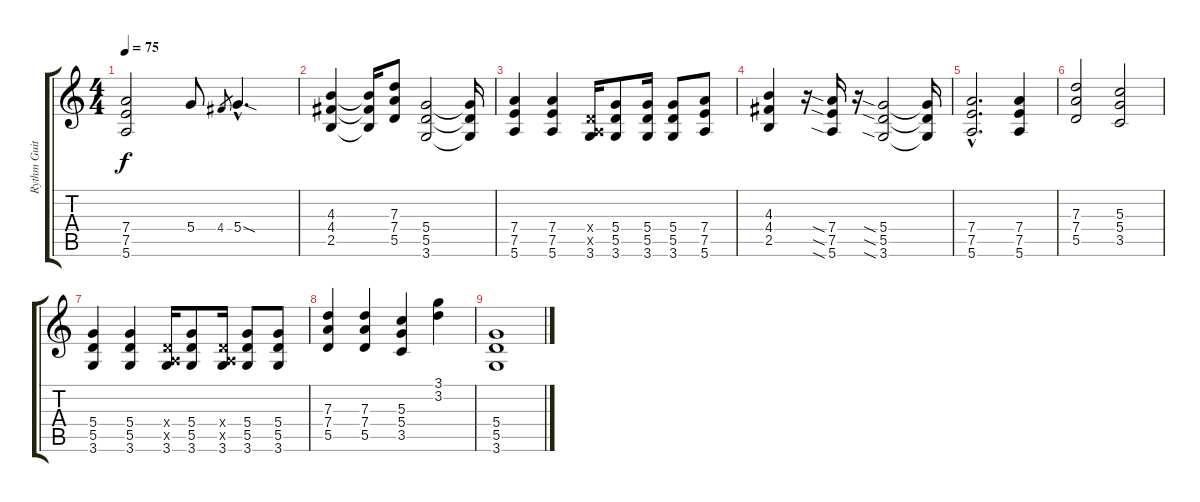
\track ("Rythm Guitar II" "Rythm Guit") {instrument distortionguitar}
\staff {score tabs}
\tuning (E4 B3 G3 D3 A2 E2) {hide}
\ts (4 4)
\tempo 75
\clef g2
\ks c
(7.4 7.5 5.6).2{dy f} 5.4.8 4.4.8{gr} 5.4{sod hac}.4{d} |
(4.3 4.4 2.5).4 (4.3{t} 4.4{t} 2.5{t}).16 (7.3 7.4 5.5).8 (5.4 5.5 3.6).2 (5.4{t} 5.5{t} 3.6{t}).16 |
(7.4 7.5 5.6).4 (7.4 7.5 5.6).4 (0.4{x} 0.5{x} 3.6).16 (5.4 5.5 3.6).8 (5.4 5.5 3.6).16 (5.4 5.5 3.6).8 (7.4 7.5 5.6).8 |
(4.3 4.4 2.5).4 r.16 (7.4{sia} 7.5{sia} 5.6{sia}).16 r.16 (5.4{sia} 5.5{sia} 3.6{sia}).2 (5.4{t} 5.5{t} 3.6{t}).16 |
(7.4{hac} 7.5{hac} 5.6{hac}).2{d} (7.4 7.5 5.6).4 |
(7.3 7.4 5.5).2 (5.3 5.4 3.5).2 |
(5.4 5.5 3.6).4 (5.4 5.5 3.6).4 (0.4{x} 0.5{x} 3.6).16 (5.4 5.5 3.6).8 (0.4{x} 0.5{x} 3.6).16 (5.4 5.5 3.6).8 (5.4 5.5 3.6).8 |
(7.3 7.4 5.5).4 (7.3 7.4 5.5).4 (5.3 5.4 3.5).4 (3.1 3.2).4 |
(5.4 5.5 3.6).1
